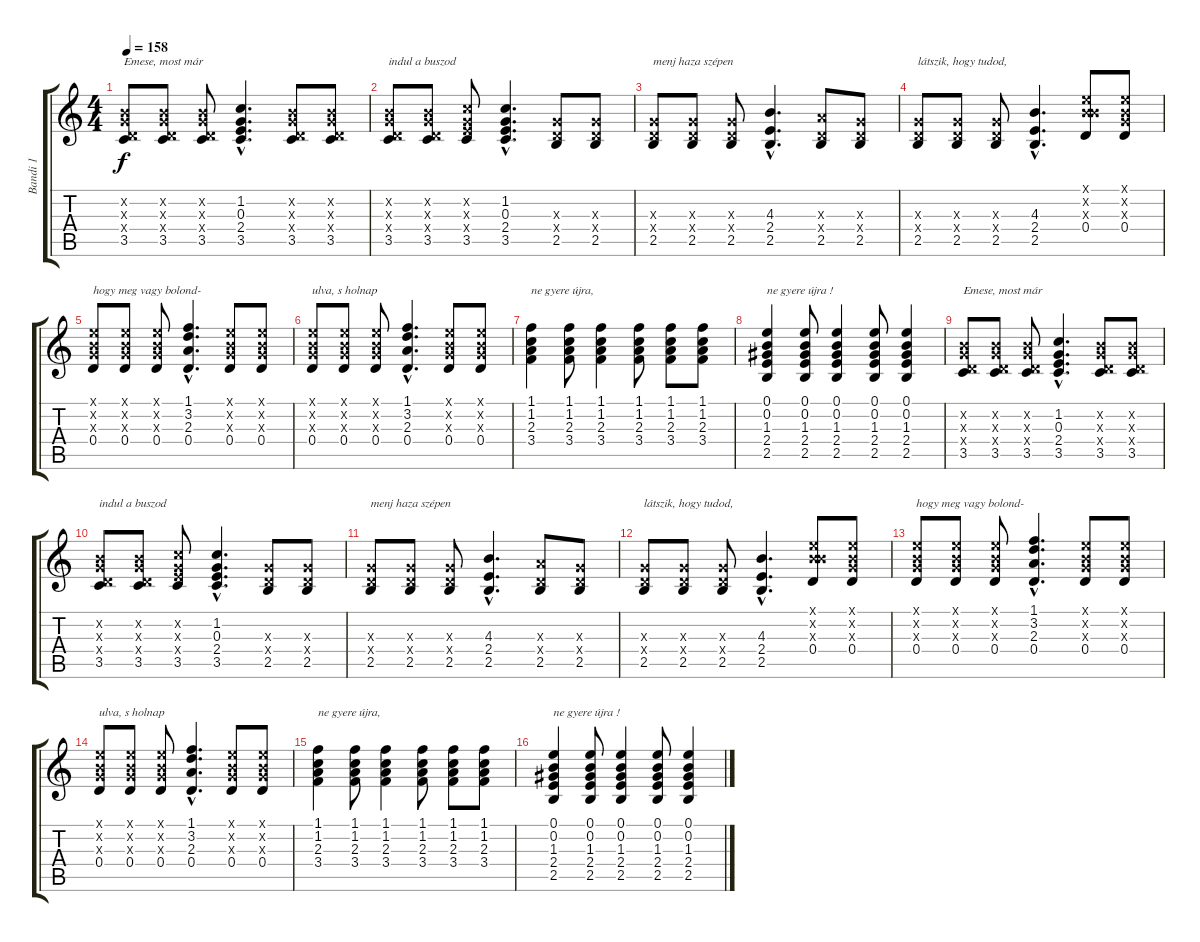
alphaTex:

\track ("Bandi 1" "Bandi 1") {instrument electricguitarclean}
\staff {score tabs}
\tuning (E4 B3 G3 D3 A2 E2) {hide}
\ts (4 4)
\tempo 158
\clef g2
\ks c
(0.2{x} 0.3{x} 0.4{x} 3.5).8{txt "Emese, most már" dy f} (0.2{x} 0.3{x} 0.4{x} 3.5).8 (0.2{x} 0.3{x} 0.4{x} 3.5).8 (1.2{hac} 0.3{hac} 2.4{hac} 3.5{hac}).4{d} (0.2{x} 0.3{x} 0.4{x} 3.5).8 (0.2{x} 0.3{x} 0.4{x} 3.5).8 |
(0.2{x} 0.3{x} 0.4{x} 3.5).8{txt "indul a buszod"} (0.2{x} 0.3{x} 0.4{x} 3.5).8 (1.2{x} 0.3{x} 2.4{x} 3.5).8 (1.2{hac} 0.3{hac} 2.4{hac} 3.5{hac}).4{d} (0.3{x} 0.4{x} 2.5).8 (0.3{x} 0.4{x} 2.5).8 |
(0.3{x} 0.4{x} 2.5).8{txt "menj haza szépen"} (0.3{x} 0.4{x} 2.5).8 (0.3{x} 0.4{x} 2.5).8 (4.3{hac} 2.4{hac} 2.5{hac}).4{d} (2.3{x} 0.4{x} 2.5).8 (0.3{x} 0.4{x} 2.5).8 |
(0.3{x} 0.4{x} 2.5).8{txt "látszik, hogy tudod,"} (0.3{x} 0.4{x} 2.5).8 (0.3{x} 0.4{x} 2.5).8 (4.3{hac} 2.4{hac} 2.5{hac}).4{d} (0.1{x} 0.2{x} 4.3{x} 0.4).8 (0.1{x} 0.2{x} 0.3{x} 0.4).8 |
(0.1{x} 0.2{x} 0.3{x} 0.4).8{txt "hogy meg vagy bolond-"} (0.1{x} 0.2{x} 0.3{x} 0.4).8 (0.1{x} 0.2{x} 0.3{x} 0.4).8 (1.1{hac} 3.2{hac} 2.3{hac} 0.4{hac}).4{d} (0.1{x} 0.2{x} 0.3{x} 0.4).8 (0.1{x} 0.2{x} 0.3{x} 0.4).8 |
(0.1{x} 0.2{x} 0.3{x} 0.4).8{txt "ulva, s holnap"} (0.1{x} 0.2{x} 0.3{x} 0.4).8 (0.1{x} 0.2{x} 0.3{x} 0.4).8 (1.1{hac} 3.2{hac} 2.3{hac} 0.4{hac}).4{d} (0.1{x} 0.2{x} 0.3{x} 0.4).8 (0.1{x} 0.2{x} 0.3{x} 0.4).8 |
(1.1 1.2 2.3 3.4).4{txt "ne gyere újra,"} (1.1 1.2 2.3 3.4).8 (1.1 1.2 2.3 3.4).4 (1.1 1.2 2.3 3.4).8 (1.1 1.2 2.3 3.4).8 (1.1 1.2 2.3 3.4).8 |
(0.1 0.2 1.3 2.4 2.5).4{txt "ne gyere újra !"} (0.1 0.2 1.3 2.4 2.5).8 (0.1 0.2 1.3 2.4 2.5).4 (0.1 0.2 1.3 2.4 2.5).8 (0.1 0.2 1.3 2.4 2.5).4 |
(0.2{x} 0.3{x} 0.4{x} 3.5).8{txt "Emese, most már"} (0.2{x} 0.3{x} 0.4{x} 3.5).8 (0.2{x} 0.3{x} 0.4{x} 3.5).8 (1.2{hac} 0.3{hac} 2.4{hac} 3.5{hac}).4{d} (0.2{x} 0.3{x} 0.4{x} 3.5).8 (0.2{x} 0.3{x} 0.4{x} 3.5).8 |
(0.2{x} 0.3{x} 0.4{x} 3.5).8{txt "indul a buszod"} (0.2{x} 0.3{x} 0.4{x} 3.5).8 (1.2{x} 0.3{x} 2.4{x} 3.5).8 (1.2{hac} 0.3{hac} 2.4{hac} 3.5{hac}).4{d} (0.3{x} 0.4{x} 2.5).8 (0.3{x} 0.4{x} 2.5).8 |
(0.3{x} 0.4{x} 2.5).8{txt "menj haza szépen"} (0.3{x} 0.4{x} 2.5).8 (0.3{x} 0.4{x} 2.5).8 (4.3{hac} 2.4{hac} 2.5{hac}).4{d} (2.3{x} 0.4{x} 2.5).8 (0.3{x} 0.4{x} 2.5).8 |
(0.3{x} 0.4{x} 2.5).8{txt "látszik, hogy tudod,"} (0.3{x} 0.4{x} 2.5).8 (0.3{x} 0.4{x} 2.5).8 (4.3{hac} 2.4{hac} 2.5{hac}).4{d} (0.1{x} 0.2{x} 4.3{x} 0.4).8 (0.1{x} 0.2{x} 0.3{x} 0.4).8 |
(0.1{x} 0.2{x} 0.3{x} 0.4).8{txt "hogy meg vagy bolond-"} (0.1{x} 0.2{x} 0.3{x} 0.4).8 (0.1{x} 0.2{x} 0.3{x} 0.4).8 (1.1{hac} 3.2{hac} 2.3{hac} 0.4{hac}).4{d} (0.1{x} 0.2{x} 0.3{x} 0.4).8 (0.1{x} 0.2{x} 0.3{x} 0.4).8 |
(0.1{x} 0.2{x} 0.3{x} 0.4).8{txt "ulva, s holnap"} (0.1{x} 0.2{x} 0.3{x} 0.4).8 (0.1{x} 0.2{x} 0.3{x} 0.4).8 (1.1{hac} 3.2{hac} 2.3{hac} 0.4{hac}).4{d} (0.1{x} 0.2{x} 0.3{x} 0.4).8 (0.1{x} 0.2{x} 0.3{x} 0.4).8 |
(1.1 1.2 2.3 3.4).4{txt "ne gyere újra,"} (1.1 1.2 2.3 3.4).8 (1.1 1.2 2.3 3.4).4 (1.1 1.2 2.3 3.4).8 (1.1 1.2 2.3 3.4).8 (1.1 1.2 2.3 3.4).8 |
(0.1 0.2 1.3 2.4 2.5).4{txt "ne gyere újra !"} (0.1 0.2 1.3 2.4 2.5).8 (0.1 0.2 1.3 2.4 2.5).4 (0.1 0.2 1.3 2.4 2.5).8 (0.1 0.2 1.3 2.4 2.5).4
